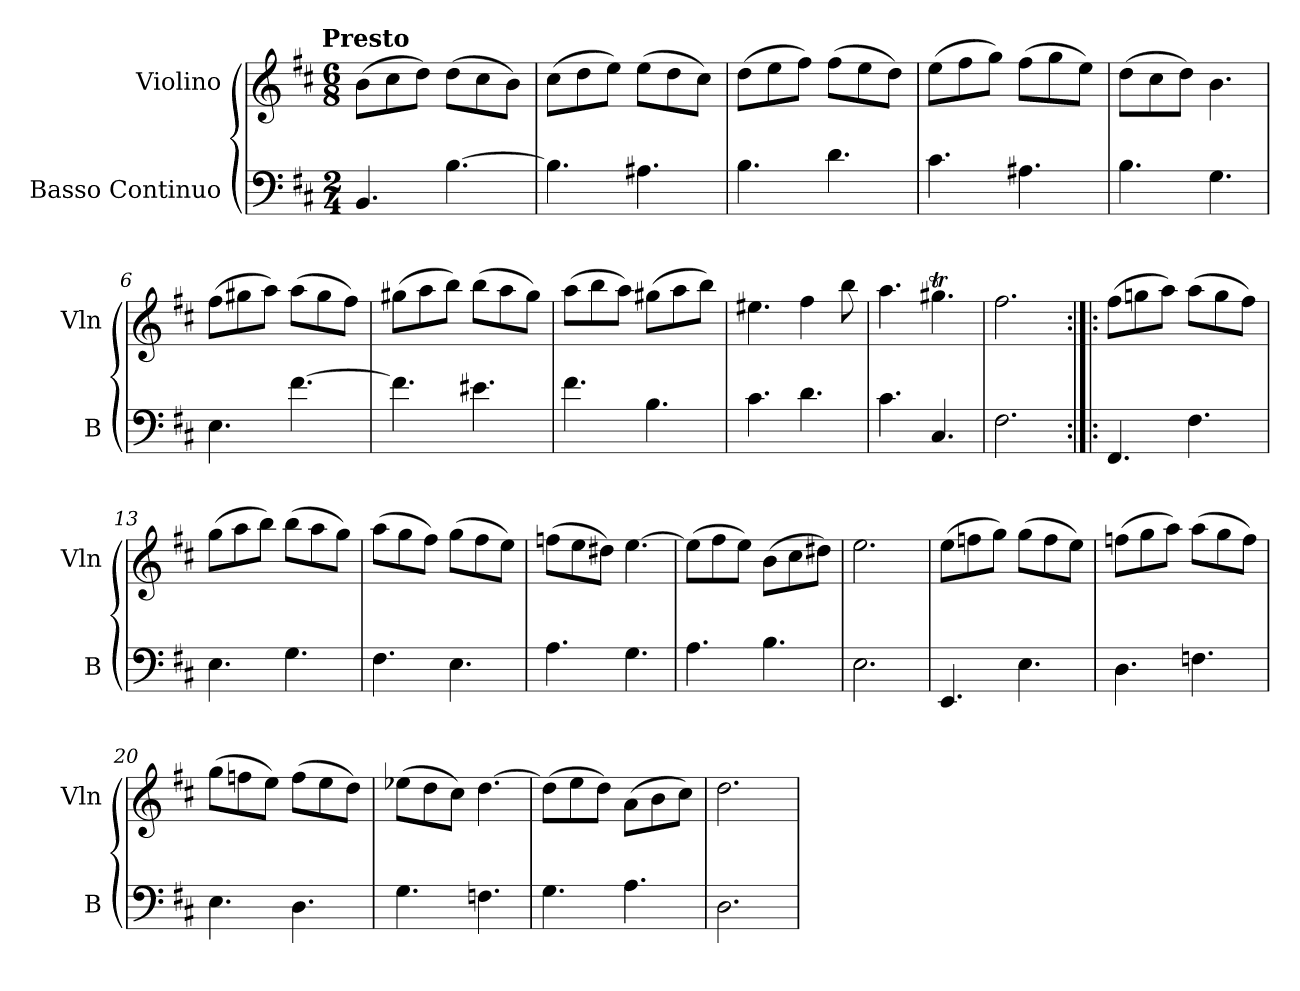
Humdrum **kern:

**kern	**kern
*part2	*part1
*staff2	*staff1
*I"Basso Continuo	*I"Violino
*I'B	*I'Vln
*clefF4	*clefG2
*k[f#c#]	*k[f#c#]
*b:	*b:
!!LO:TX:omd:t=Presto
*M2/4	*M6/8
*MM180	*MM180
=1	=1
4.BB/	(8b\L
.	8cc#\
.	8dd\J)
[4.B\	(8dd\L
.	8cc#\
.	8b\J)
=2	=2
4.B\]	(8cc#\L
.	8dd\
.	8ee\J)
4.A#X\	(8ee\L
.	8dd\
.	8cc#\J)
=3	=3
4.B\	(8dd\L
.	8ee\
.	8ff#\J)
4.d\	(8ff#\L
.	8ee\
.	8dd\J)
=4	=4
4.c#\	(8ee\L
.	8ff#\
.	8gg\J)
4.A#X\	(8ff#\L
.	8gg\
.	8ee\J)
=5	=5
4.B\	(8dd\L
.	8cc#\
.	8dd\J)
4.G\	4.b\
=6	=6
4.E\	(8ff#\L
.	8gg#X\
.	8aa\J)
[4.f#\	(8aa\L
.	8gg#\
.	8ff#\J)
=7	=7
4.f#\]	(8gg#X\L
.	8aa\
.	8bb\J)
4.e#X\	(8bb\L
.	8aa\
.	8gg#\J)
=8	=8
4.f#\	(8aa\L
.	8bb\
.	8aa\J)
4.B\	(8gg#X\L
.	8aa\
.	8bb\J)
=9	=9
4.c#\	4.ee#X\
4.d\	4ff#\
.	8bb\
=10	=10
4.c#\	4.aa\
4.C#/	4.gg#Xt\
=11	=11
2.F#\	2.ff#\
=12:|!|:	=12:|!|:
4.FF#/	(8ff#\L
.	8ggn\
.	8aa\J)
4.F#\	(8aa\L
.	8gg\
.	8ff#\J)
=13	=13
4.E\	(8gg\L
.	8aa\
.	8bb\J)
4.G\	(8bb\L
.	8aa\
.	8gg\J)
=14	=14
4.F#\	(8aa\L
.	8gg\
.	8ff#\J)
4.E\	(8gg\L
.	8ff#\
.	8ee\J)
=15	=15
4.A\	(8ffn\L
.	8ee\
.	8dd#X\J)
4.G\	[4.ee\
=16	=16
4.A\	(8ee\L]
.	8ff#\
.	8ee\J)
4.B\	(8b\L
.	8cc#\
.	8dd#X\J)
=17	=17
2.E\	2.ee\
=18	=18
4.EE/	(8ee\L
.	8ffn\
.	8gg\J)
4.E\	(8gg\L
.	8ff\
.	8ee\J)
=19	=19
4.D\	(8ffn\L
.	8gg\
.	8aa\J)
4.Fn\	(8aa\L
.	8gg\
.	8ff\J)
=20	=20
4.E\	(8gg\L
.	8ffn\
.	8ee\J)
4.D\	(8ff\L
.	8ee\
.	8dd\J)
=21	=21
4.G\	(8ee-X\L
.	8dd\
.	8cc#\J)
4.Fn\	[4.dd\
=22	=22
4.G\	(8dd\L]
.	8ee\
.	8dd\J)
4.A\	(8a\L
.	8b\
.	8cc#\J)
=23	=23
2.D\	2.dd\
=	=
*-	*-
